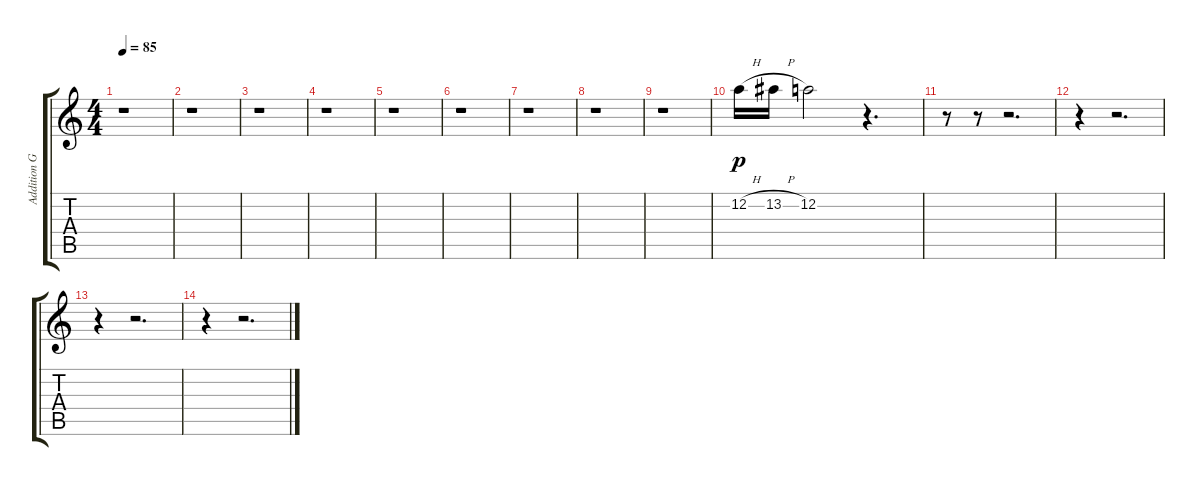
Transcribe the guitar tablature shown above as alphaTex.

\track ("Addition Guitar" "Addition G") {instrument distortionguitar}
\staff {score tabs}
\tuning (D4 A3 F3 C3 G2 C2) {hide}
\ts (4 4)
\tempo 85
\clef g2
\ks c
r.1{dy mf} |
r.1 |
r.1 |
r.1 |
r.1 |
r.1 |
r.1 |
r.1 |
r.1 |
12.2{h}.16{dy p} 13.2{h}.16 12.2.2 r.4{d} |
r.8 r.8 r.2{d} |
r.4 r.2{d} |
r.4 r.2{d} |
r.4 r.2{d}
